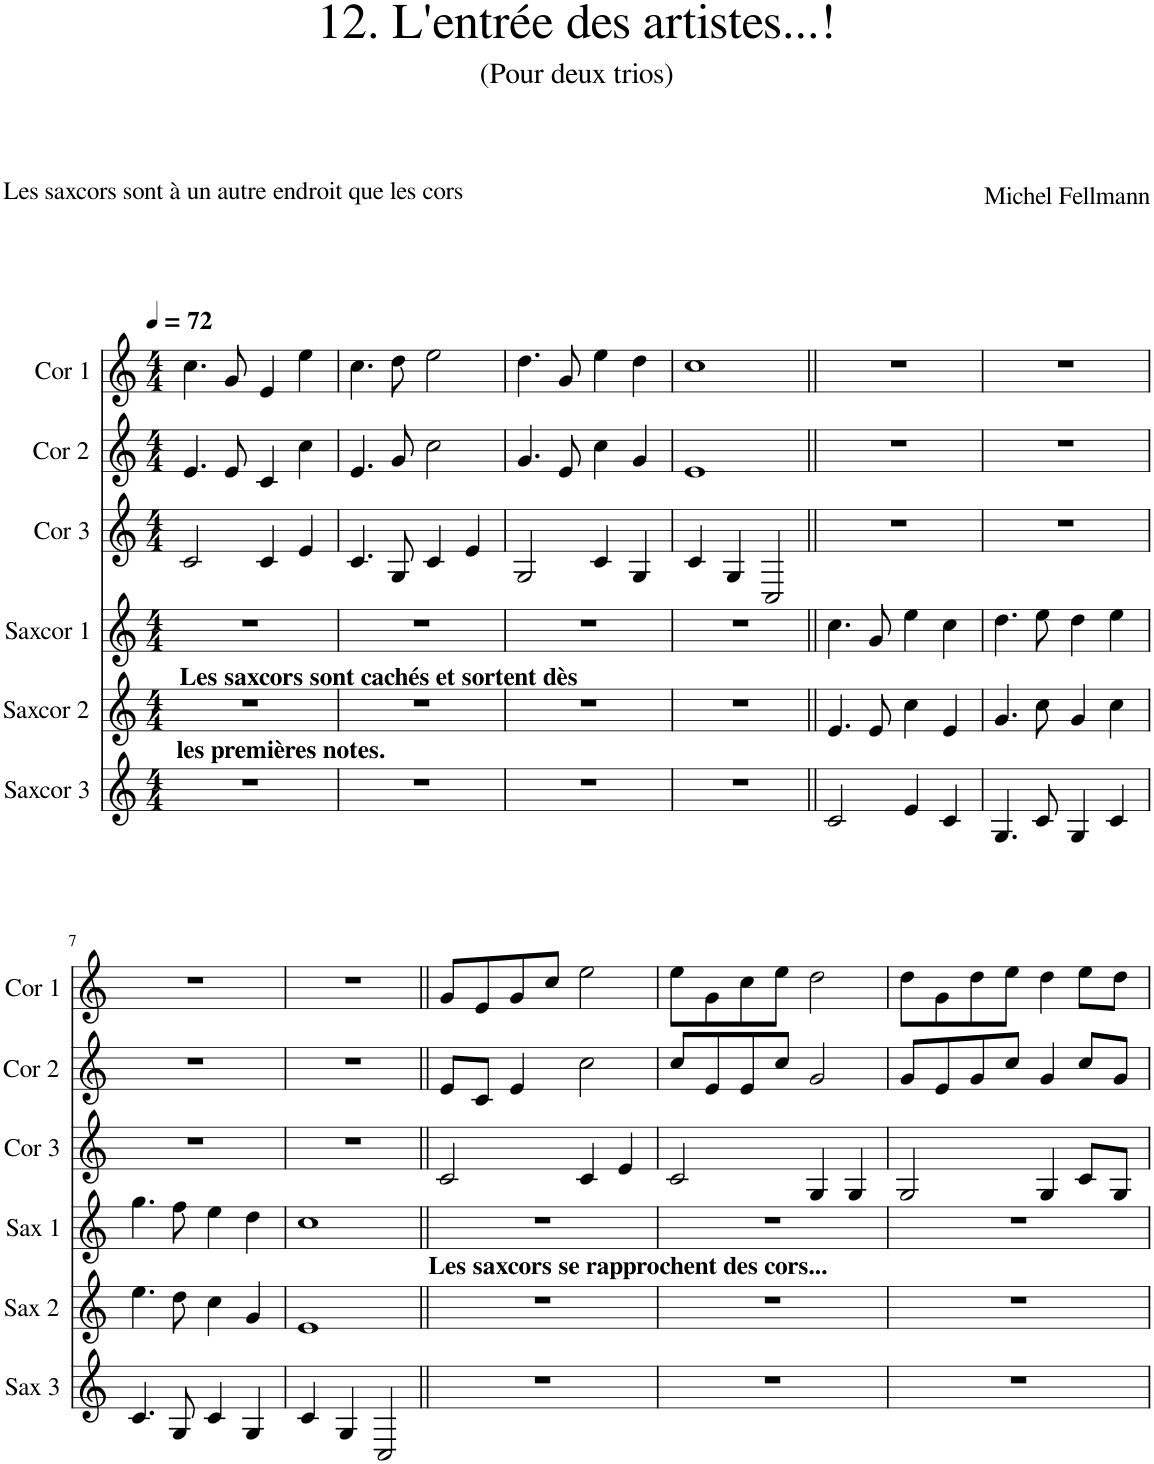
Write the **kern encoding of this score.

**kern	**kern	**kern	**kern	**kern	**kern
*part6	*part5	*part4	*part3	*part2	*part1
*staff6	*staff5	*staff4	*staff3	*staff2	*staff1
*I"Saxcor 3	*I"Saxcor 2	*I"Saxcor 1	*I"Cor 3	*I"Cor 2	*I"Cor 1
*I'Sax 3	*I'Sax 2	*I'Sax 1	*I'Cor 3	*I'Cor 2	*I'Cor 1
*clefG2	*clefG2	*clefG2	*clefG2	*clefG2	*clefG2
*Trd4c7	*Trd4c7	*Trd4c7	*Trd4c7	*Trd4c7	*Trd4c7
*k[]	*k[]	*k[]	*k[]	*k[]	*k[]
*M4/4	*M4/4	*M4/4	*M4/4	*M4/4	*M4/4
*MM72	*MM72	*MM72	*MM72	*MM72	*MM72
=1	=1	=1	=1	=1	=1
!	!LO:TX:a:B:t=Les saxcors sont cachés et sortent dès	!	!	!	!
!LO:TX:a:B:t=les premières notes.	!	!	!	!	!
1r	1r	1r	2c/	4.e/	4.cc\
.	.	.	.	8e/	8g/
.	.	.	4c/	4c/	4e/
.	.	.	4e/	4cc\	4ee\
=2	=2	=2	=2	=2	=2
1r	1r	1r	4.c/	4.e/	4.cc\
.	.	.	8G/	8g/	8dd\
.	.	.	4c/	2cc\	2ee\
.	.	.	4e/	.	.
=3	=3	=3	=3	=3	=3
1r	1r	1r	2G/	4.g/	4.dd\
.	.	.	.	8e/	8g/
.	.	.	4c/	4cc\	4ee\
.	.	.	4G/	4g/	4dd\
=4	=4	=4	=4	=4	=4
1r	1r	1r	4c/	1e	1cc
.	.	.	4G/	.	.
.	.	.	2C/	.	.
=5||	=5||	=5||	=5||	=5||	=5||
2c/	4.e/	4.cc\	1r	1r	1r
.	8e/	8g/	.	.	.
4e/	4cc\	4ee\	.	.	.
4c/	4e/	4cc\	.	.	.
=6	=6	=6	=6	=6	=6
4.G/	4.g/	4.dd\	1r	1r	1r
8c/	8cc\	8ee\	.	.	.
4G/	4g/	4dd\	.	.	.
4c/	4cc\	4ee\	.	.	.
!!LO:LB:g=z
=7	=7	=7	=7	=7	=7
4.c/	4.ee\	4.gg\	1r	1r	1r
8G/	8dd\	8ff\	.	.	.
4c/	4cc\	4ee\	.	.	.
4G/	4g/	4dd\	.	.	.
=8	=8	=8	=8	=8	=8
4c/	1e	1cc	1r	1r	1r
4G/	.	.	.	.	.
2C/	.	.	.	.	.
=9||	=9||	=9||	=9||	=9||	=9||
!	!LO:TX:a:B:t=Les saxcors se rapprochent des cors...	!	!	!	!
1r	1r	1r	2c/	8e/L	8g/L
.	.	.	.	8c/J	8e/
.	.	.	.	4e/	8g/
.	.	.	.	.	8cc/J
.	.	.	4c/	2cc\	2ee\
.	.	.	4e/	.	.
=10	=10	=10	=10	=10	=10
1r	1r	1r	2c/	8cc/L	8ee\L
.	.	.	.	8e/	8g\
.	.	.	.	8e/	8cc\
.	.	.	.	8cc/J	8ee\J
.	.	.	4G/	2g/	2dd\
.	.	.	4G/	.	.
=11	=11	=11	=11	=11	=11
1r	1r	1r	2G/	8g/L	8dd\L
.	.	.	.	8e/	8g\
.	.	.	.	8g/	8dd\
.	.	.	.	8cc/J	8ee\J
.	.	.	4G/	4g/	4dd\
.	.	.	8c/L	8cc/L	8ee\L
.	.	.	8G/J	8g/J	8dd\J
=	=	=	=	=	=
*-	*-	*-	*-	*-	*-
